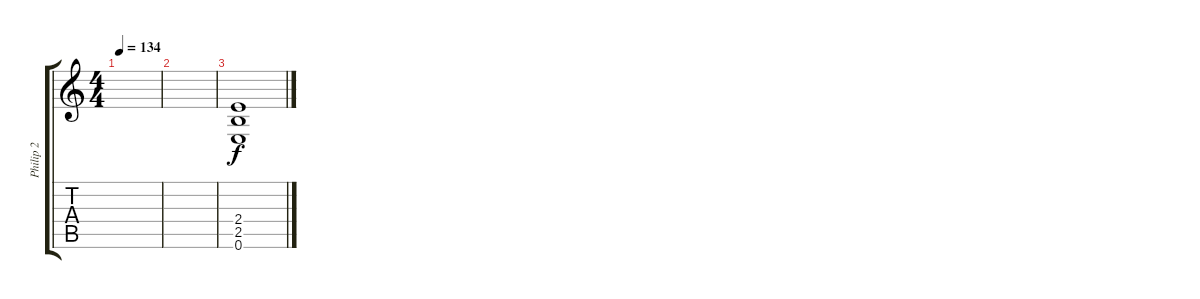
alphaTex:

\track ("Philip 2" "Philip 2") {instrument distortionguitar}
\staff {score tabs}
\tuning (E4 B3 G3 D3 A2 E2) {hide}
\ts (4 4)
\tempo 134
\clef g2
\ks c
|
|
(2.4 2.5 0.6).1
